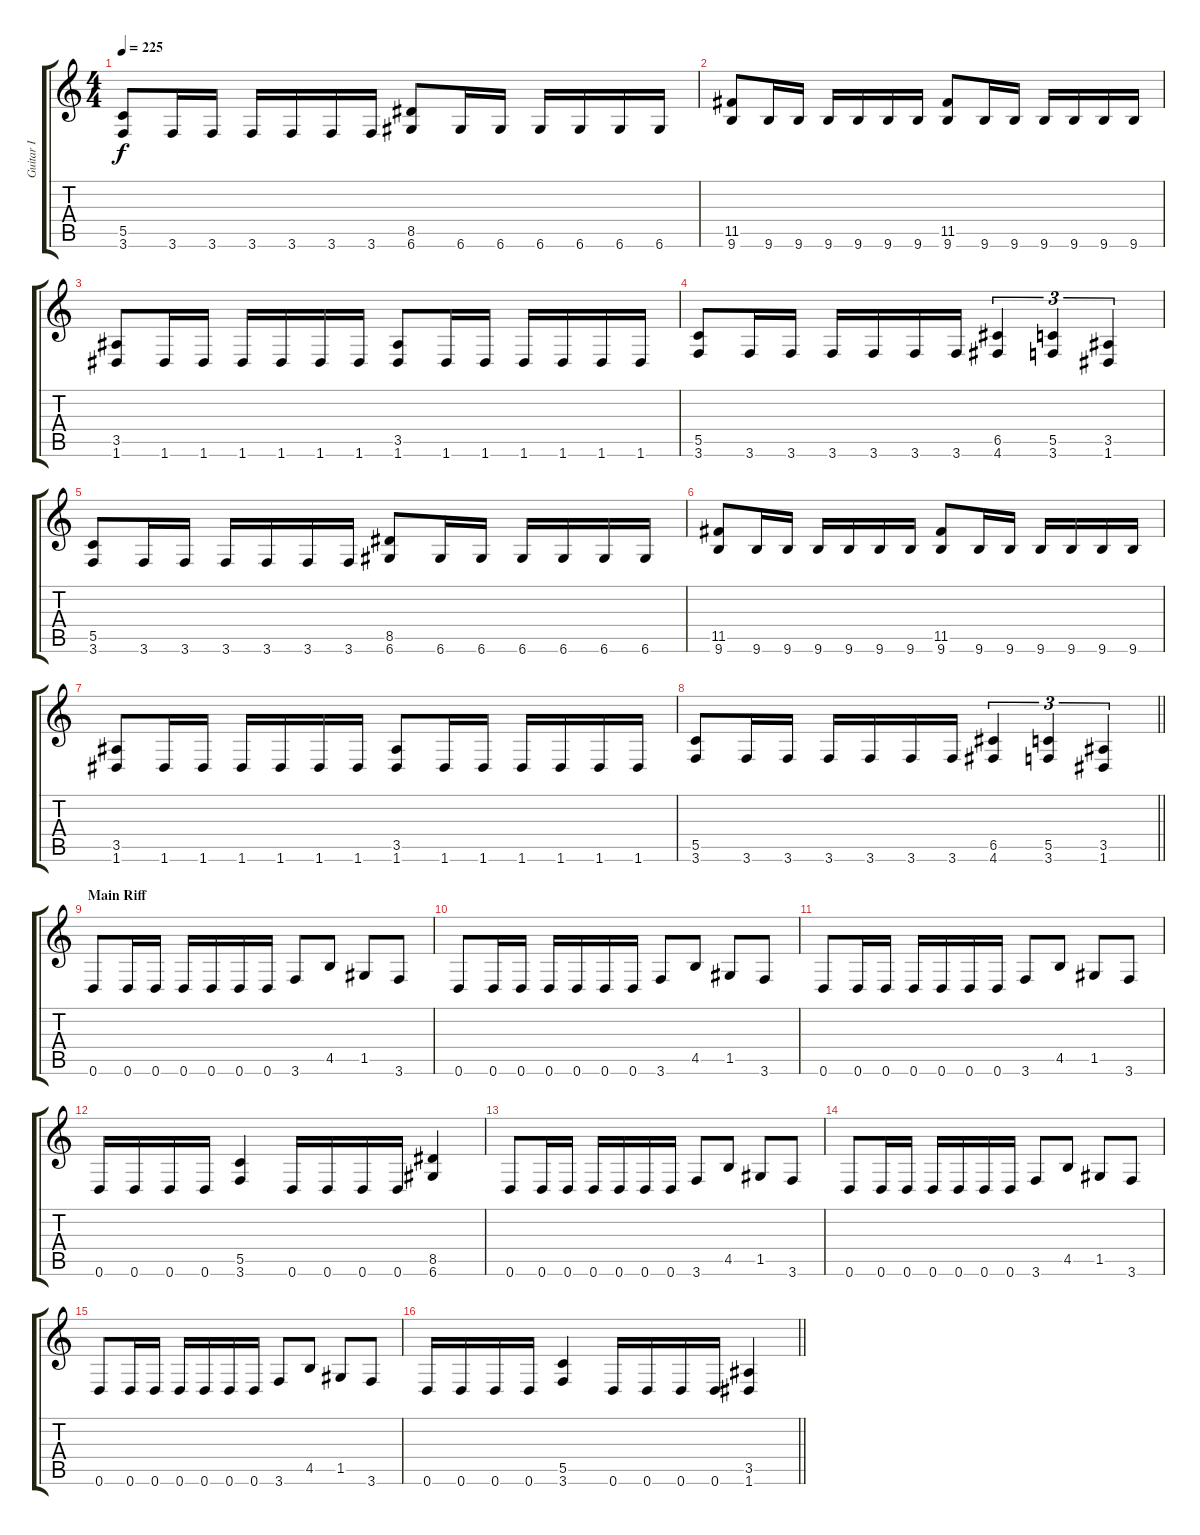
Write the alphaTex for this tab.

\track ("Guitar I" "Guitar I") {instrument distortionguitar}
\staff {score tabs}
\tuning (D4 A3 F3 C3 G2 D2) {hide}
\ts (4 4)
\tempo 225
\clef g2
\ks c
(5.5 3.6).8{dy f} 3.6.16 3.6.16 3.6.16 3.6.16 3.6.16 3.6.16 (8.5 6.6).8 6.6.16 6.6.16 6.6.16 6.6.16 6.6.16 6.6.16 |
(11.5 9.6).8 9.6.16 9.6.16 9.6.16 9.6.16 9.6.16 9.6.16 (11.5 9.6).8 9.6.16 9.6.16 9.6.16 9.6.16 9.6.16 9.6.16 |
(3.5 1.6).8 1.6.16 1.6.16 1.6.16 1.6.16 1.6.16 1.6.16 (3.5 1.6).8 1.6.16 1.6.16 1.6.16 1.6.16 1.6.16 1.6.16 |
(5.5 3.6).8 3.6.16 3.6.16 3.6.16 3.6.16 3.6.16 3.6.16 (6.5 4.6).4{tu (3 2)} (5.5 3.6).4{tu (3 2)} (3.5 1.6).4{tu (3 2)} |
(5.5 3.6).8 3.6.16 3.6.16 3.6.16 3.6.16 3.6.16 3.6.16 (8.5 6.6).8 6.6.16 6.6.16 6.6.16 6.6.16 6.6.16 6.6.16 |
(11.5 9.6).8 9.6.16 9.6.16 9.6.16 9.6.16 9.6.16 9.6.16 (11.5 9.6).8 9.6.16 9.6.16 9.6.16 9.6.16 9.6.16 9.6.16 |
(3.5 1.6).8 1.6.16 1.6.16 1.6.16 1.6.16 1.6.16 1.6.16 (3.5 1.6).8 1.6.16 1.6.16 1.6.16 1.6.16 1.6.16 1.6.16 |
\barLineRight lightlight
(5.5 3.6).8 3.6.16 3.6.16 3.6.16 3.6.16 3.6.16 3.6.16 (6.5 4.6).4{tu (3 2)} (5.5 3.6).4{tu (3 2)} (3.5 1.6).4{tu (3 2)} |
\section ("" "Main Riff")
0.6.8 0.6.16 0.6.16 0.6.16 0.6.16 0.6.16 0.6.16 3.6.8 4.5.8 1.5.8 3.6.8 |
0.6.8 0.6.16 0.6.16 0.6.16 0.6.16 0.6.16 0.6.16 3.6.8 4.5.8 1.5.8 3.6.8 |
0.6.8 0.6.16 0.6.16 0.6.16 0.6.16 0.6.16 0.6.16 3.6.8 4.5.8 1.5.8 3.6.8 |
0.6.16 0.6.16 0.6.16 0.6.16 (5.5 3.6).4 0.6.16 0.6.16 0.6.16 0.6.16 (8.5 6.6).4 |
0.6.8 0.6.16 0.6.16 0.6.16 0.6.16 0.6.16 0.6.16 3.6.8 4.5.8 1.5.8 3.6.8 |
0.6.8 0.6.16 0.6.16 0.6.16 0.6.16 0.6.16 0.6.16 3.6.8 4.5.8 1.5.8 3.6.8 |
0.6.8 0.6.16 0.6.16 0.6.16 0.6.16 0.6.16 0.6.16 3.6.8 4.5.8 1.5.8 3.6.8 |
\barLineRight lightlight
0.6.16 0.6.16 0.6.16 0.6.16 (5.5 3.6).4 0.6.16 0.6.16 0.6.16 0.6.16 (3.5 1.6).4
